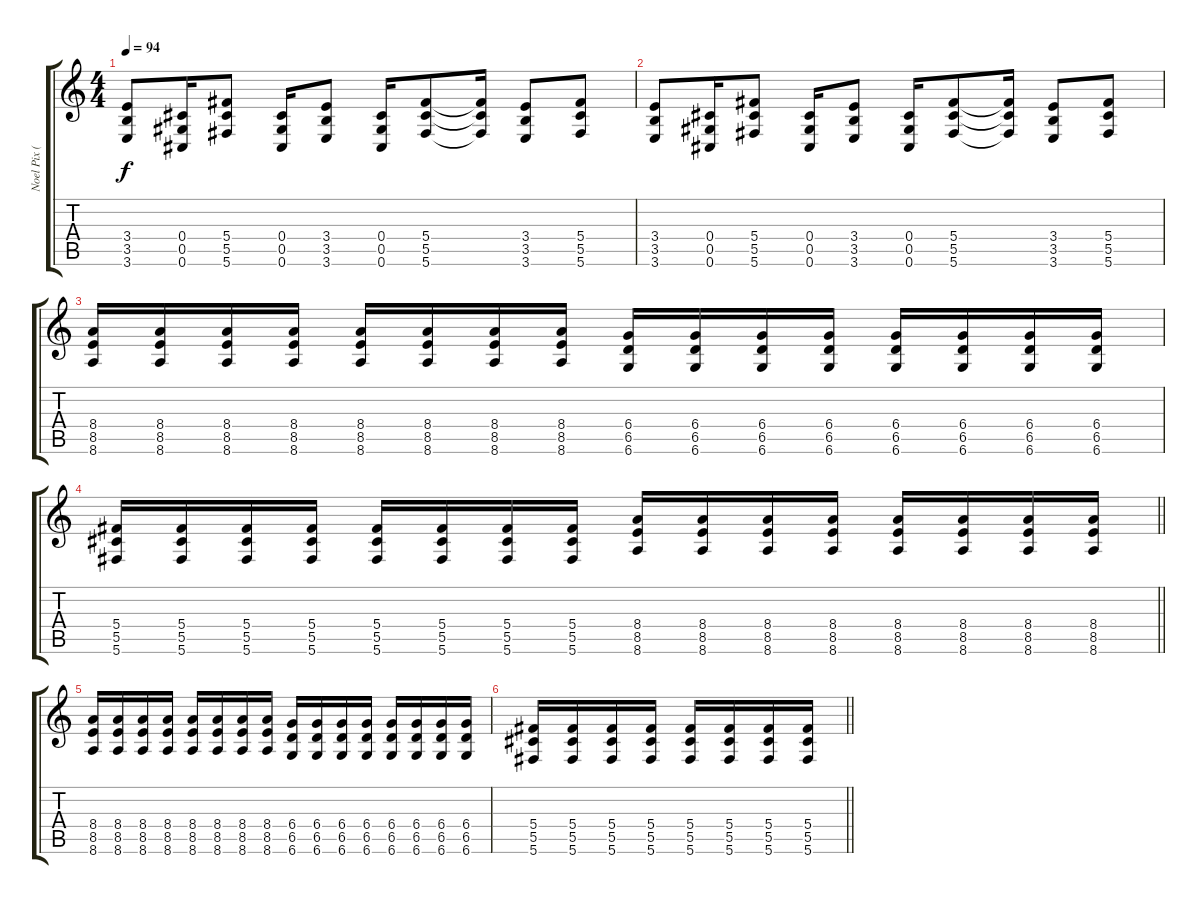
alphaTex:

\track ("Noel Pix ( distortion )" "Noel Pix (") {instrument distortionguitar}
\staff {score tabs}
\tuning (Eb4 Bb3 Gb3 Db3 Ab2 Db2) {hide}
\ts (4 4)
\tempo 94
\clef g2
\ks c
(3.4 3.5 3.6).8{dy f} (0.4 0.5 0.6).16 (5.4 5.5 5.6).8 (0.4 0.5 0.6).16 (3.4 3.5 3.6).8 (0.4 0.5 0.6).16 (5.4 5.5 5.6).8 (5.4{t} 5.5{t} 5.6{t}).16 (3.4 3.5 3.6).8 (5.4 5.5 5.6).8 |
(3.4 3.5 3.6).8 (0.4 0.5 0.6).16 (5.4 5.5 5.6).8 (0.4 0.5 0.6).16 (3.4 3.5 3.6).8 (0.4 0.5 0.6).16 (5.4 5.5 5.6).8 (5.4{t} 5.5{t} 5.6{t}).16 (3.4 3.5 3.6).8 (5.4 5.5 5.6).8 |
(8.4 8.5 8.6).16 (8.4 8.5 8.6).16 (8.4 8.5 8.6).16 (8.4 8.5 8.6).16 (8.4 8.5 8.6).16 (8.4 8.5 8.6).16 (8.4 8.5 8.6).16 (8.4 8.5 8.6).16 (6.4 6.5 6.6).16 (6.4 6.5 6.6).16 (6.4 6.5 6.6).16 (6.4 6.5 6.6).16 (6.4 6.5 6.6).16 (6.4 6.5 6.6).16 (6.4 6.5 6.6).16 (6.4 6.5 6.6).16 |
\barLineRight lightlight
(5.4 5.5 5.6).16 (5.4 5.5 5.6).16 (5.4 5.5 5.6).16 (5.4 5.5 5.6).16 (5.4 5.5 5.6).16 (5.4 5.5 5.6).16 (5.4 5.5 5.6).16 (5.4 5.5 5.6).16 (8.4 8.5 8.6).16 (8.4 8.5 8.6).16 (8.4 8.5 8.6).16 (8.4 8.5 8.6).16 (8.4 8.5 8.6).16 (8.4 8.5 8.6).16 (8.4 8.5 8.6).16 (8.4 8.5 8.6).16 |
(8.4 8.5 8.6).16 (8.4 8.5 8.6).16 (8.4 8.5 8.6).16 (8.4 8.5 8.6).16 (8.4 8.5 8.6).16 (8.4 8.5 8.6).16 (8.4 8.5 8.6).16 (8.4 8.5 8.6).16 (6.4 6.5 6.6).16 (6.4 6.5 6.6).16 (6.4 6.5 6.6).16 (6.4 6.5 6.6).16 (6.4 6.5 6.6).16 (6.4 6.5 6.6).16 (6.4 6.5 6.6).16 (6.4 6.5 6.6).16 |
\barLineRight lightlight
(5.4 5.5 5.6).16 (5.4 5.5 5.6).16 (5.4 5.5 5.6).16 (5.4 5.5 5.6).16 (5.4 5.5 5.6).16 (5.4 5.5 5.6).16 (5.4 5.5 5.6).16 (5.4 5.5 5.6).16
